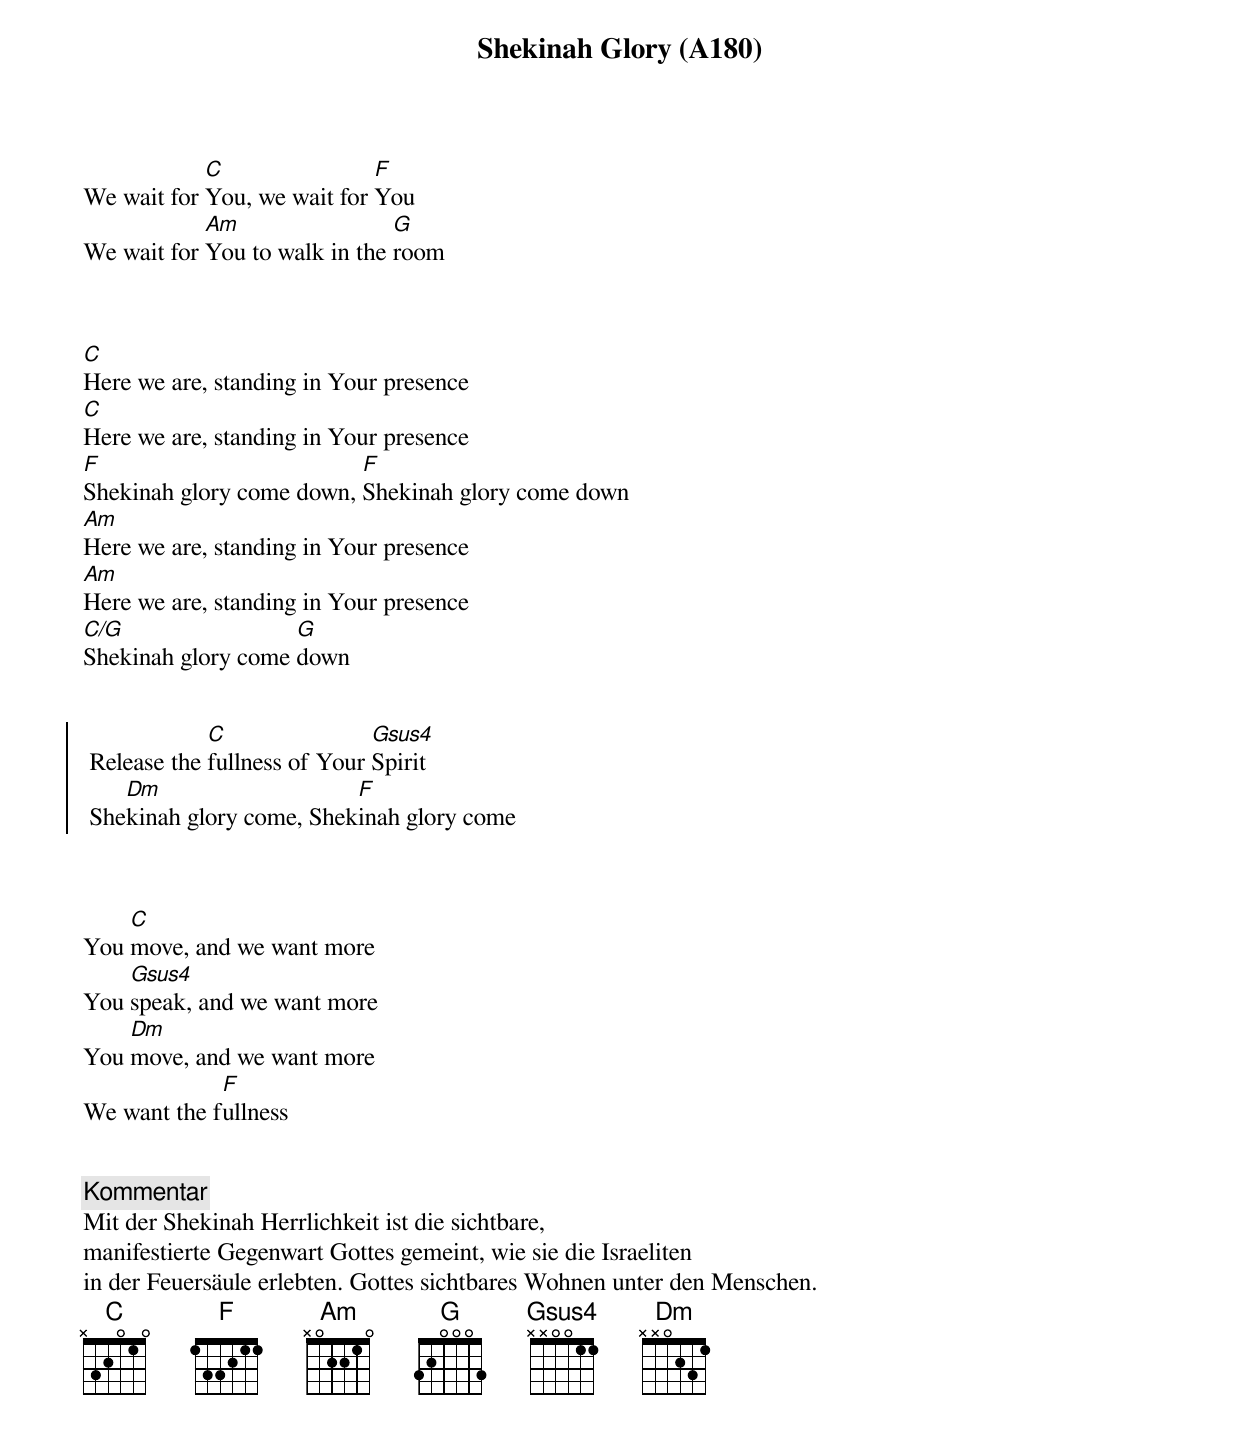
{title: Shekinah Glory (A180)}
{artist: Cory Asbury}


We wait for [C]You, we wait for [F]You
We wait for [Am]You to walk in the [G]room



[C]Here we are, standing in Your presence
[C]Here we are, standing in Your presence
[F]Shekinah glory come down, [F]Shekinah glory come down
[Am]Here we are, standing in Your presence
[Am]Here we are, standing in Your presence
[C/G]Shekinah glory come [G]down


{soc}
 Release the [C]fullness of Your [Gsus4]Spirit
 She[Dm]kinah glory come, Shek[F]inah glory come
 {eoc}



You [C]move, and we want more
You [Gsus4]speak, and we want more
You [Dm]move, and we want more
We want the f[F]ullness


{comment: Kommentar}
Mit der Shekinah Herrlichkeit ist die sichtbare,
manifestierte Gegenwart Gottes gemeint, wie sie die Israeliten
in der Feuersäule erlebten. Gottes sichtbares Wohnen unter den Menschen.
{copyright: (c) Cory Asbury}
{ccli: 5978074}
